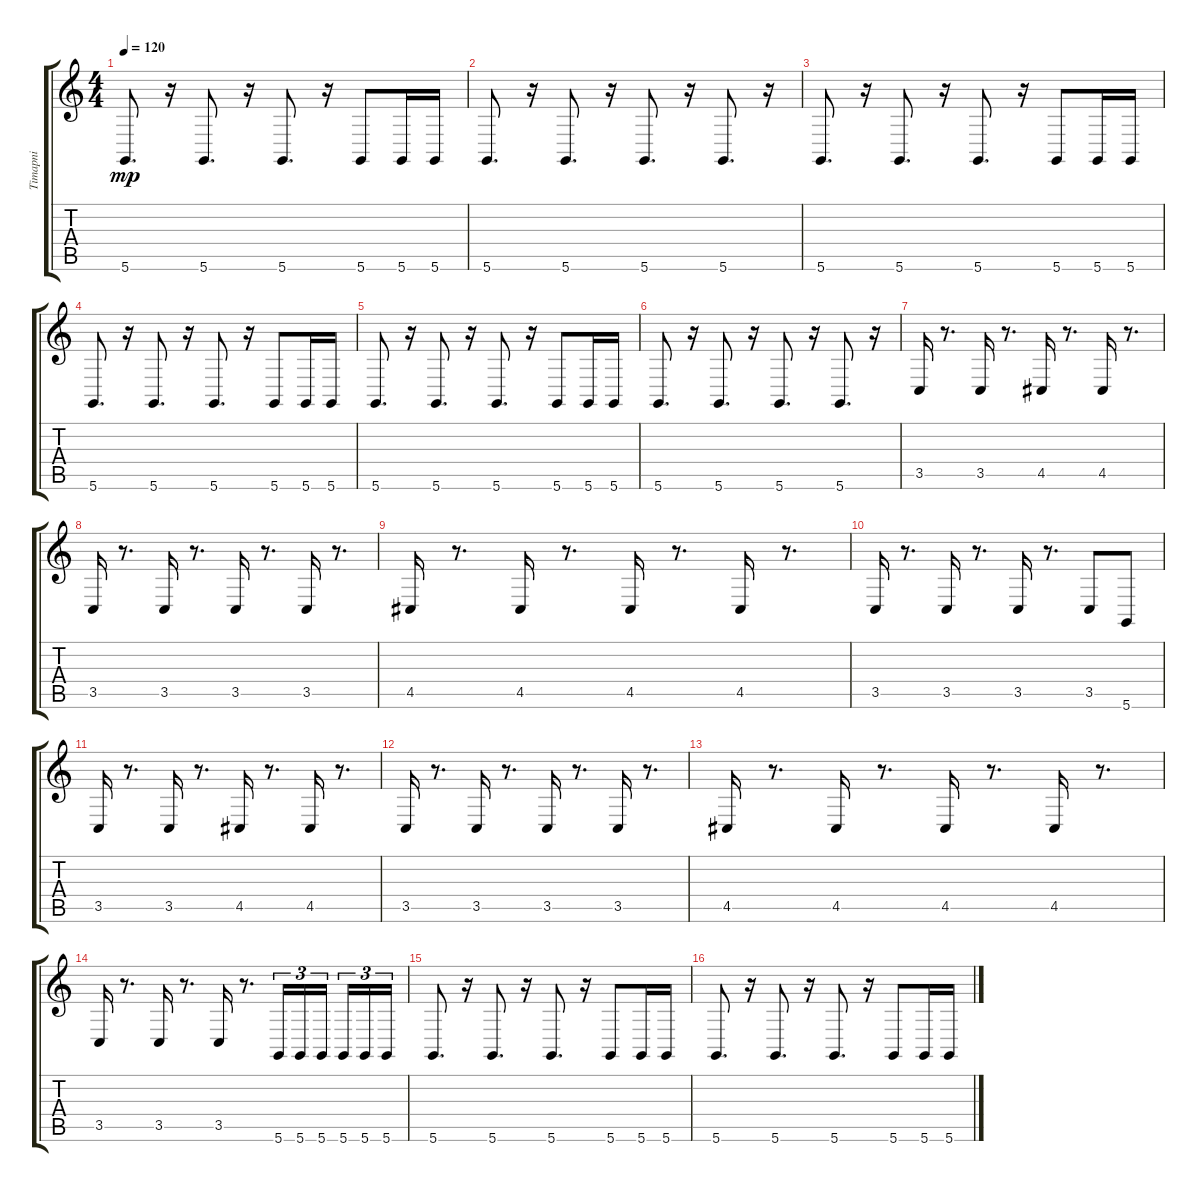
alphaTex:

\track ("Timapni" "Timapni") {instrument timpani}
\staff {score tabs}
\tuning (E4 B3 G3 D3 A2 D2) {hide}
\ts (4 4)
\tempo 120
\clef g2
\ks c
5.6.8{d dy mp} r.16 5.6.8{d} r.16 5.6.8{d} r.16 5.6.8 5.6.16 5.6.16 |
5.6.8{d} r.16 5.6.8{d} r.16 5.6.8{d} r.16 5.6.8{d} r.16 |
5.6.8{d} r.16 5.6.8{d} r.16 5.6.8{d} r.16 5.6.8 5.6.16 5.6.16 |
5.6.8{d} r.16 5.6.8{d} r.16 5.6.8{d} r.16 5.6.8 5.6.16 5.6.16 |
5.6.8{d} r.16 5.6.8{d} r.16 5.6.8{d} r.16 5.6.8 5.6.16 5.6.16 |
5.6.8{d} r.16 5.6.8{d} r.16 5.6.8{d} r.16 5.6.8{d} r.16 |
3.5.16 r.8{d} 3.5.16 r.8{d} 4.5.16 r.8{d} 4.5.16 r.8{d} |
3.5.16 r.8{d} 3.5.16 r.8{d} 3.5.16 r.8{d} 3.5.16 r.8{d} |
4.5.16 r.8{d} 4.5.16 r.8{d} 4.5.16 r.8{d} 4.5.16 r.8{d} |
3.5.16 r.8{d} 3.5.16 r.8{d} 3.5.16 r.8{d} 3.5.8 5.6.8 |
3.5.16 r.8{d} 3.5.16 r.8{d} 4.5.16 r.8{d} 4.5.16 r.8{d} |
3.5.16 r.8{d} 3.5.16 r.8{d} 3.5.16 r.8{d} 3.5.16 r.8{d} |
4.5.16 r.8{d} 4.5.16 r.8{d} 4.5.16 r.8{d} 4.5.16 r.8{d} |
3.5.16 r.8{d} 3.5.16 r.8{d} 3.5.16 r.8{d} 5.6.16{tu (3 2)} 5.6.16{tu (3 2)} 5.6.16{tu (3 2)} 5.6.16{tu (3 2)} 5.6.16{tu (3 2)} 5.6.16{tu (3 2)} |
5.6.8{d} r.16 5.6.8{d} r.16 5.6.8{d} r.16 5.6.8 5.6.16 5.6.16 |
5.6.8{d} r.16 5.6.8{d} r.16 5.6.8{d} r.16 5.6.8 5.6.16 5.6.16
